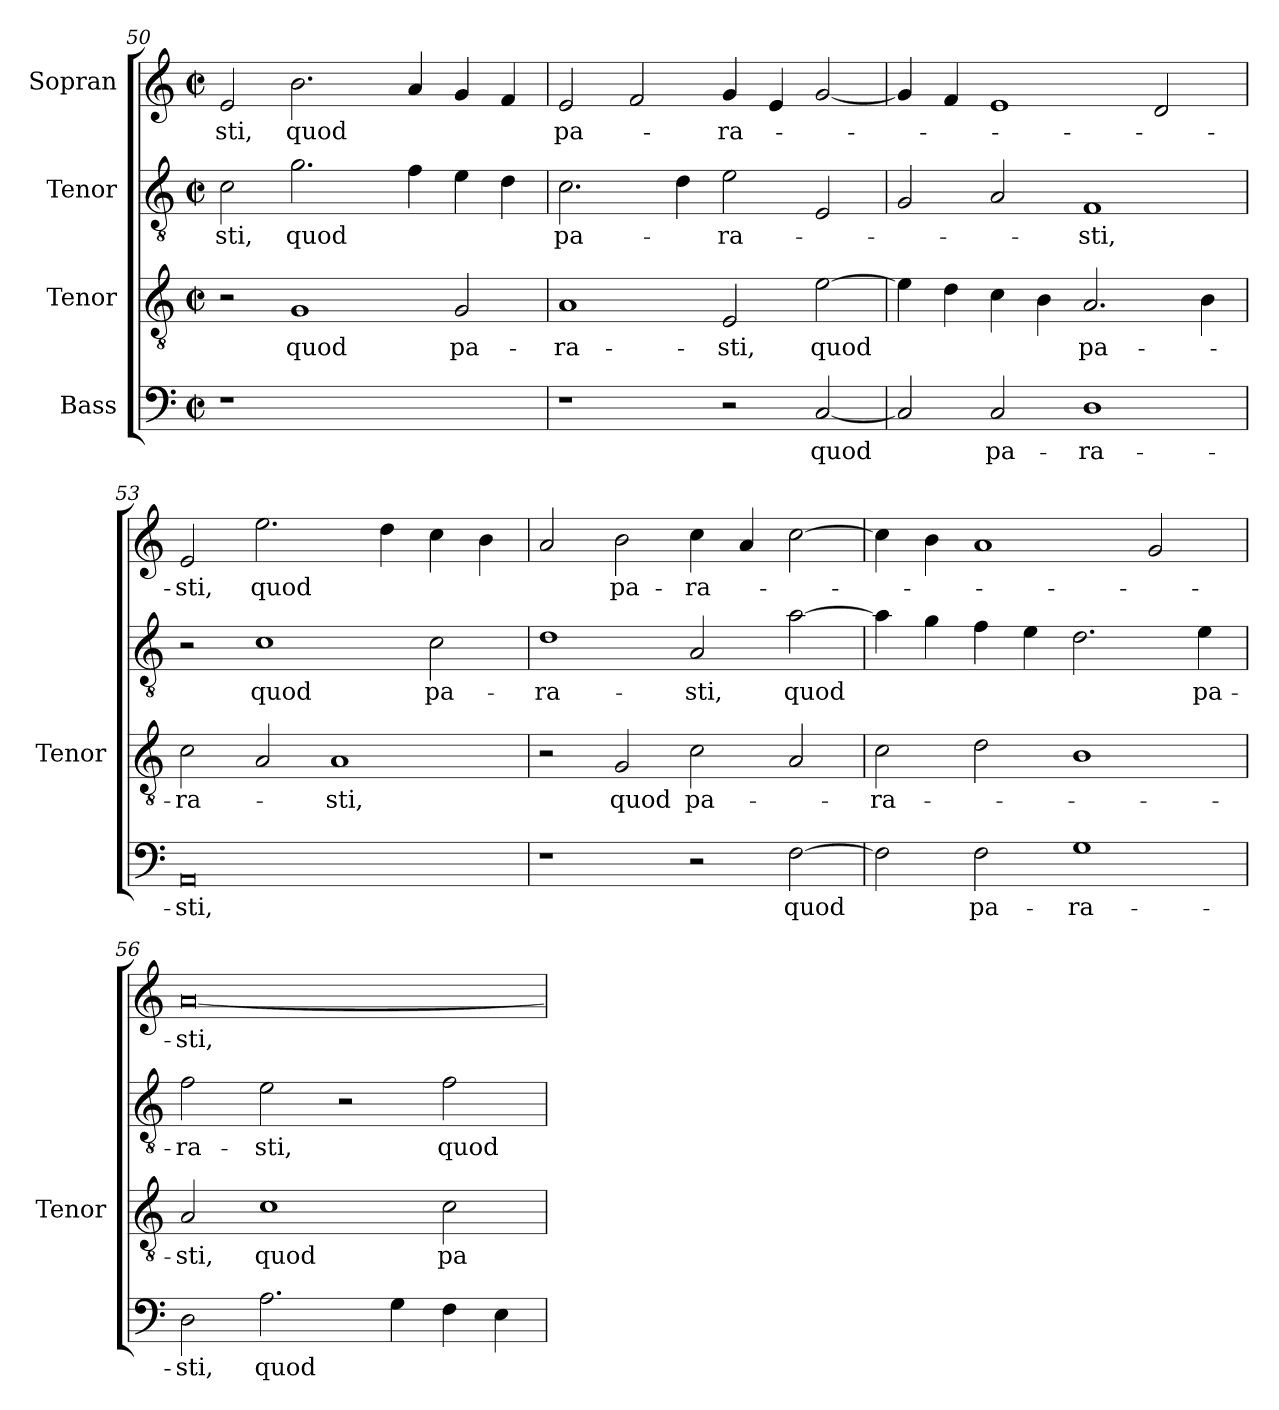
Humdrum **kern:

**kern	**text	**kern	**text	**kern	**text	**kern	**text
*part4	*part4	*part3	*part3	*part2	*part2	*part1	*part1
*staff4	*staff4	*staff3	*staff3	*staff2	*staff2	*staff1	*staff1
*I"Bass	*	*I"Tenor	*	*I"Tenor	*	*I"Sopran	*
*	*	*I'Tenor	*	*	*	*	*
!!LO:PB:g=z
*clefF4	*	*clefGv2	*	*clefGv2	*	*clefG2	*
*	*	*ITrd7c12	*	*ITrd7c12	*	*	*
*k[]	*	*k[]	*	*k[]	*	*k[]	*
*C:	*	*C:	*	*C:	*	*C:	*
*M2/2	*	*M2/2	*	*M2/2	*	*M2/2	*
*met(c|)	*	*met(c|)	*	*met(c|)	*	*met(c|)	*
=50	=50	=50	=50	=50	=50	=50	=50
!LO:N:vis=1	!	!	!	!	!	!	!
!	!	!	!	!	!LO:LY:b:color=#000000	!	!
!	!	!	!	!	!	!	!LO:LY:b:color=#000000
1r	.	2r	.	2Ci\	-sti,	2ei/	-sti,
!	!	!	!LO:LY:b:color=#000000	!	!	!	!
!	!	!	!	!	!LO:LY:b:color=#000000	!	!
!	!	!	!	!	!	!	!LO:LY:b:color=#000000
.	.	1GGi	quod	2.Gi\	quod	2.bi\	quod
1ryy	.	.	.	.	.	.	.
.	.	.	.	4Fi\	.	4ai/	.
!	!	!	!LO:LY:b:color=#000000	!	!	!	!
.	.	2GGi/	pa-	4Ei\	.	4gi/	.
.	.	.	.	4Di\	.	4fi/	.
=51	=51	=51	=51	=51	=51	=51	=51
!	!	!	!LO:LY:b:color=#000000	!	!	!	!
!	!	!	!	!	!LO:LY:b:color=#000000	!	!
!	!	!	!	!	!	!	!LO:LY:b:color=#000000
1r	.	1AAi	-ra-	2.Ci\	pa-	2ei/	pa-
.	.	.	.	.	.	2fi/	.
.	.	.	.	4Di\	.	.	.
!	!	!	!LO:LY:b:color=#000000	!	!	!	!
!	!	!	!	!	!LO:LY:b:color=#000000	!	!
!	!	!	!	!	!	!	!LO:LY:b:color=#000000
2r	.	2EEi/	-sti,	2Ei\	-ra-	4gi/	-ra-
.	.	.	.	.	.	4ei/	.
!	!LO:LY:b:color=#000000	!	!	!	!	!	!
!	!	!	!LO:LY:b:color=#000000	!	!	!	!
[<2Ci/	quod	[>2Ei\	quod	2EEi/	.	[<2gi/	.
=52	=52	=52	=52	=52	=52	=52	=52
2Ci/]	.	4Ei\]	.	2GGi/	.	4gi/]	.
.	.	4Di\	.	.	.	4fi/	.
!	!LO:LY:b:color=#000000	!	!	!	!	!	!
2Ci/	pa-	4Ci\	.	2AAi/	.	1ei	.
.	.	4BBi\	.	.	.	.	.
!	!LO:LY:b:color=#000000	!	!	!	!	!	!
!	!	!	!LO:LY:b:color=#000000	!	!	!	!
!	!	!	!	!	!LO:LY:b:color=#000000	!	!
1Di	-ra-	2.AAi/	pa-	1FFi	-sti,	.	.
.	.	.	.	.	.	2di/	.
.	.	4BBi\	.	.	.	.	.
=53	=53	=53	=53	=53	=53	=53	=53
!	!LO:LY:b:color=#000000	!	!	!	!	!	!
!	!	!	!LO:LY:b:color=#000000	!	!	!	!
!	!	!	!	!	!	!	!LO:LY:b:color=#000000
0AAi	-sti,	2Ci\	-ra-	2r	.	2ei/	-sti,
!	!	!	!	!	!LO:LY:b:color=#000000	!	!
!	!	!	!	!	!	!	!LO:LY:b:color=#000000
.	.	2AAi/	.	1Ci	quod	2.eei\	quod
!	!	!	!LO:LY:b:color=#000000	!	!	!	!
.	.	1AAi	-sti,	.	.	.	.
.	.	.	.	.	.	4ddi\	.
!	!	!	!	!	!LO:LY:b:color=#000000	!	!
.	.	.	.	2Ci\	pa-	4cci\	.
.	.	.	.	.	.	4bi\	.
=54	=54	=54	=54	=54	=54	=54	=54
!	!	!	!	!	!LO:LY:b:color=#000000	!	!
1r	.	2r	.	1Di	-ra-	2ai/	.
!	!	!	!LO:LY:b:color=#000000	!	!	!	!
!	!	!	!	!	!	!	!LO:LY:b:color=#000000
.	.	2GGi/	quod	.	.	2bi\	pa-
!	!	!	!LO:LY:b:color=#000000	!	!	!	!
!	!	!	!	!	!LO:LY:b:color=#000000	!	!
!	!	!	!	!	!	!	!LO:LY:b:color=#000000
2r	.	2Ci\	pa-	2AAi/	-sti,	4cci\	-ra-
.	.	.	.	.	.	4ai/	.
!	!LO:LY:b:color=#000000	!	!	!	!	!	!
!	!	!	!	!	!LO:LY:b:color=#000000	!	!
[>2Fi\	quod	2AAi/	.	[>2Ai\	quod	[>2cci\	.
=55	=55	=55	=55	=55	=55	=55	=55
!	!	!	!LO:LY:b:color=#000000	!	!	!	!
2Fi\]	.	2Ci\	-ra-	4Ai\]	.	4cci\]	.
.	.	.	.	4Gi\	.	4bi\	.
!	!LO:LY:b:color=#000000	!	!	!	!	!	!
2Fi\	pa-	2Di\	.	4Fi\	.	1ai	.
.	.	.	.	4Ei\	.	.	.
!	!LO:LY:b:color=#000000	!	!	!	!	!	!
1Gi	-ra-	1BBi	.	2.Di\	.	.	.
.	.	.	.	.	.	2gi/	.
!	!	!	!	!	!LO:LY:b:color=#000000	!	!
.	.	.	.	4Ei\	pa-	.	.
=56	=56	=56	=56	=56	=56	=56	=56
!	!LO:LY:b:color=#000000	!	!	!	!	!	!
!	!	!	!LO:LY:b:color=#000000	!	!	!	!
!	!	!	!	!	!LO:LY:b:color=#000000	!	!
!	!	!	!	!	!	!	!LO:LY:b:color=#000000
2Di\	-sti,	2AAi/	-sti,	2Fi\	-ra-	[<0ai	-sti,
!	!LO:LY:b:color=#000000	!	!	!	!	!	!
!	!	!	!LO:LY:b:color=#000000	!	!	!	!
!	!	!	!	!	!LO:LY:b:color=#000000	!	!
2.Ai\	quod	1Ci	quod	2Ei\	-sti,	.	.
.	.	.	.	2r	.	.	.
4Gi\	.	.	.	.	.	.	.
!	!	!	!LO:LY:b:color=#000000	!	!	!	!
!	!	!	!	!	!LO:LY:b:color=#000000	!	!
4Fi\	.	2Ci\	pa-	2Fi\	quod	.	.
4Ei\	.	.	.	.	.	.	.
=	=	=	=	=	=	=	=
*-	*-	*-	*-	*-	*-	*-	*-
